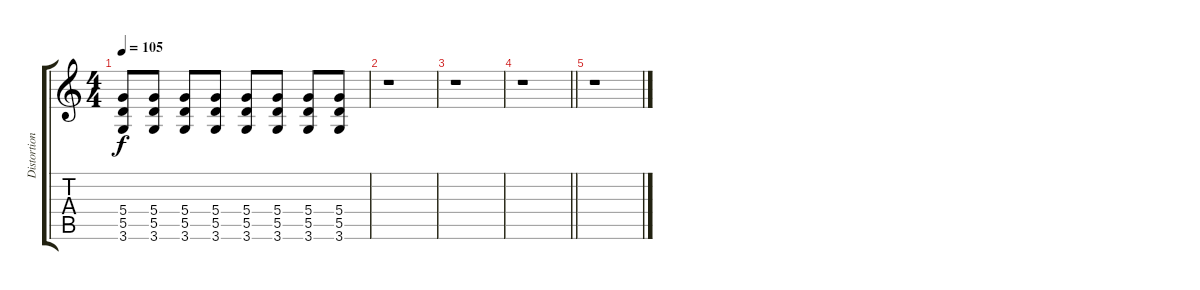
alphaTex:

\track ("Distortion Guitar" "Distortion") {instrument distortionguitar}
\staff {score tabs}
\tuning (E4 B3 G3 D3 A2 E2) {hide}
\ts (4 4)
\tempo 105
\clef g2
\ks c
(5.4 5.5 3.6).8{dy f} (5.4 5.5 3.6).8 (5.4 5.5 3.6).8 (5.4 5.5 3.6).8 (5.4 5.5 3.6).8 (5.4 5.5 3.6).8 (5.4 5.5 3.6).8 (5.4 5.5 3.6).8 |
r.1 |
r.1 |
\barLineRight lightlight
r.1 |
r.1
